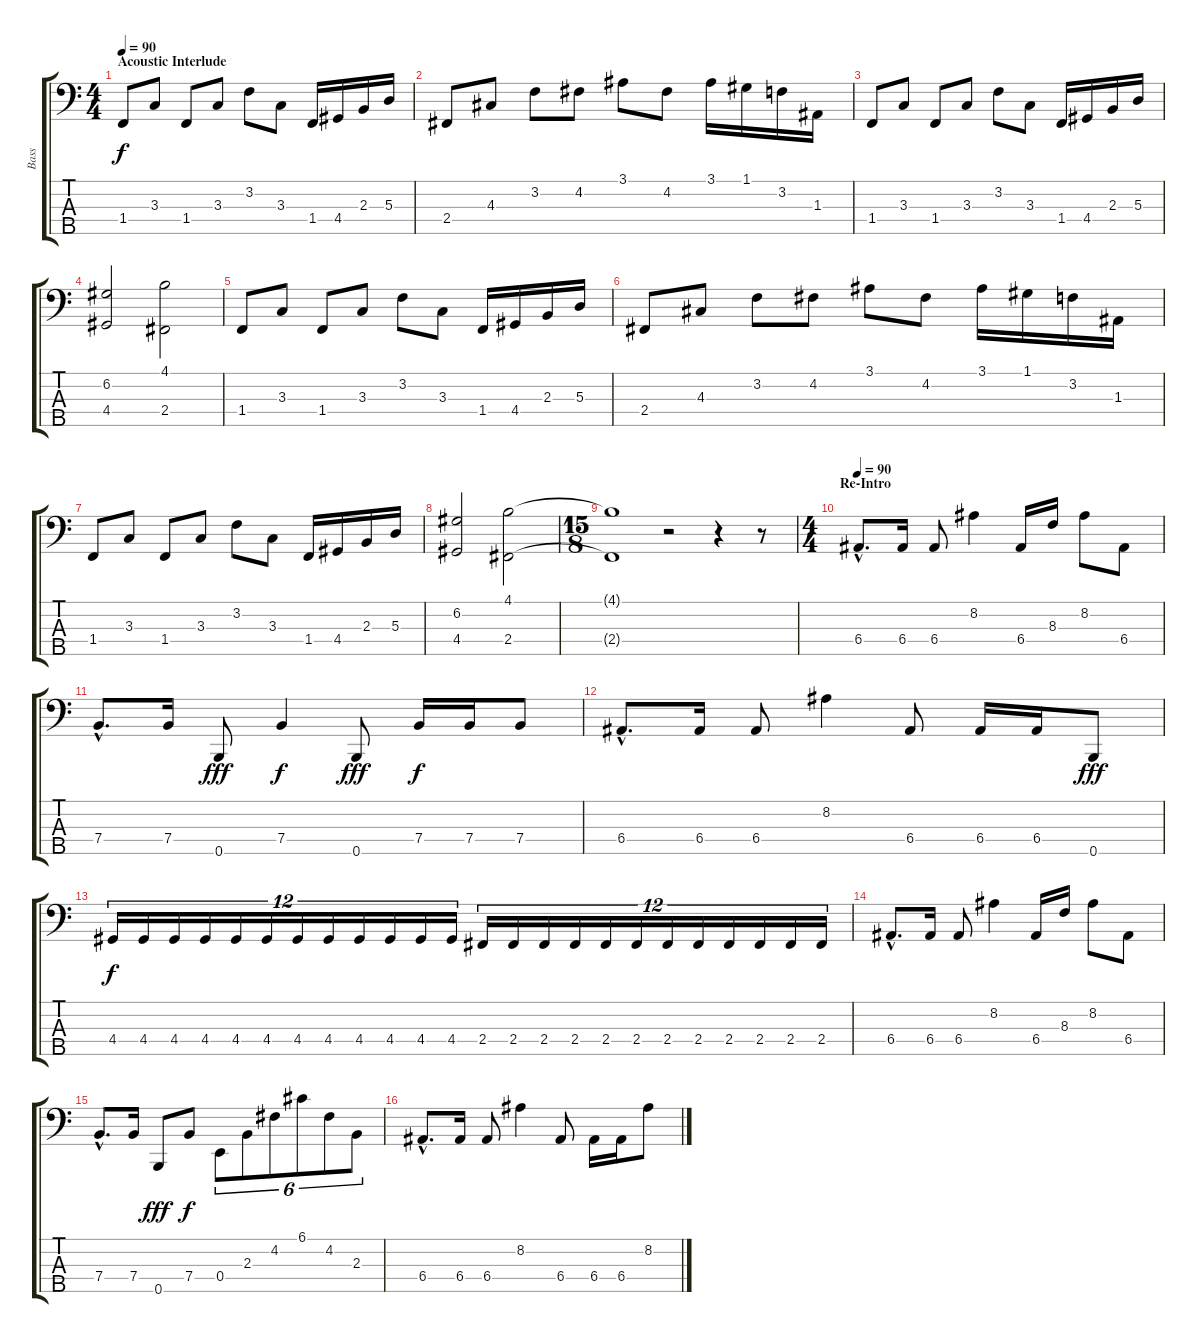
\track ("Bass" "Bass") {instrument electricbassfinger}
\staff {score tabs}
\tuning (G2 D2 A1 E1 B0) {hide}
\ts (4 4)
\section ("" "Acoustic Interlude")
\tempo 90
\clef f4
\ks c
1.4.8{dy f volume 11} 3.3.8 1.4.8 3.3.8 3.2.8 3.3.8 1.4.16 4.4.16 2.3.16 5.3.16 |
2.4.8 4.3.8 3.2.8 4.2.8 3.1.8 4.2.8 3.1.16 1.1.16 3.2.16 1.3.16 |
1.4.8 3.3.8 1.4.8 3.3.8 3.2.8 3.3.8 1.4.16 4.4.16 2.3.16 5.3.16 |
(6.2 4.4).2 (4.1 2.4).2 |
1.4.8{volume 11} 3.3.8 1.4.8 3.3.8 3.2.8 3.3.8 1.4.16 4.4.16 2.3.16 5.3.16 |
2.4.8 4.3.8 3.2.8 4.2.8 3.1.8 4.2.8 3.1.16 1.1.16 3.2.16 1.3.16 |
1.4.8 3.3.8 1.4.8 3.3.8 3.2.8 3.3.8 1.4.16 4.4.16 2.3.16 5.3.16 |
(6.2 4.4).2 (4.1 2.4).2 |
\ts (15 8)
(4.1{t} 2.4{t}).1 r.2 r.4 r.8 |
\ts (4 4)
\section ("" "Re-Intro")
\tempo 90
6.4{hac}.8{d} 6.4.16 6.4.8 8.2.4 6.4.16 8.3.16 8.2.8 6.4.8 |
7.4{hac}.8{d} 7.4.16 0.5.8{dy fff} 7.4.4{dy f} 0.5.8{dy fff} 7.4.16{dy f} 7.4.16 7.4.8 |
6.4{hac}.8{d} 6.4.16 6.4.8 8.2.4 6.4.8 6.4.16 6.4.16 0.5.8{dy fff} |
4.4.16{tu (12 8) dy f} 4.4.16{tu (12 8)} 4.4.16{tu (12 8)} 4.4.16{tu (12 8)} 4.4.16{tu (12 8)} 4.4.16{tu (12 8)} 4.4.16{tu (12 8)} 4.4.16{tu (12 8)} 4.4.16{tu (12 8)} 4.4.16{tu (12 8)} 4.4.16{tu (12 8)} 4.4.16{tu (12 8)} 2.4.16{tu (12 8)} 2.4.16{tu (12 8)} 2.4.16{tu (12 8)} 2.4.16{tu (12 8)} 2.4.16{tu (12 8)} 2.4.16{tu (12 8)} 2.4.16{tu (12 8)} 2.4.16{tu (12 8)} 2.4.16{tu (12 8)} 2.4.16{tu (12 8)} 2.4.16{tu (12 8)} 2.4.16{tu (12 8)} |
6.4{hac}.8{d} 6.4.16 6.4.8 8.2.4 6.4.16 8.3.16 8.2.8 6.4.8 |
7.4{hac}.8{d} 7.4.16 0.5.8{dy fff} 7.4.8{dy f} 0.4.8{tu (6 4)} 2.3.8{tu (6 4)} 4.2.8{tu (6 4)} 6.1.8{tu (6 4)} 4.2.8{tu (6 4)} 2.3.8{tu (6 4)} |
6.4{hac}.8{d} 6.4.16 6.4.8 8.2.4 6.4.8 6.4.16 6.4.16 8.2.8
